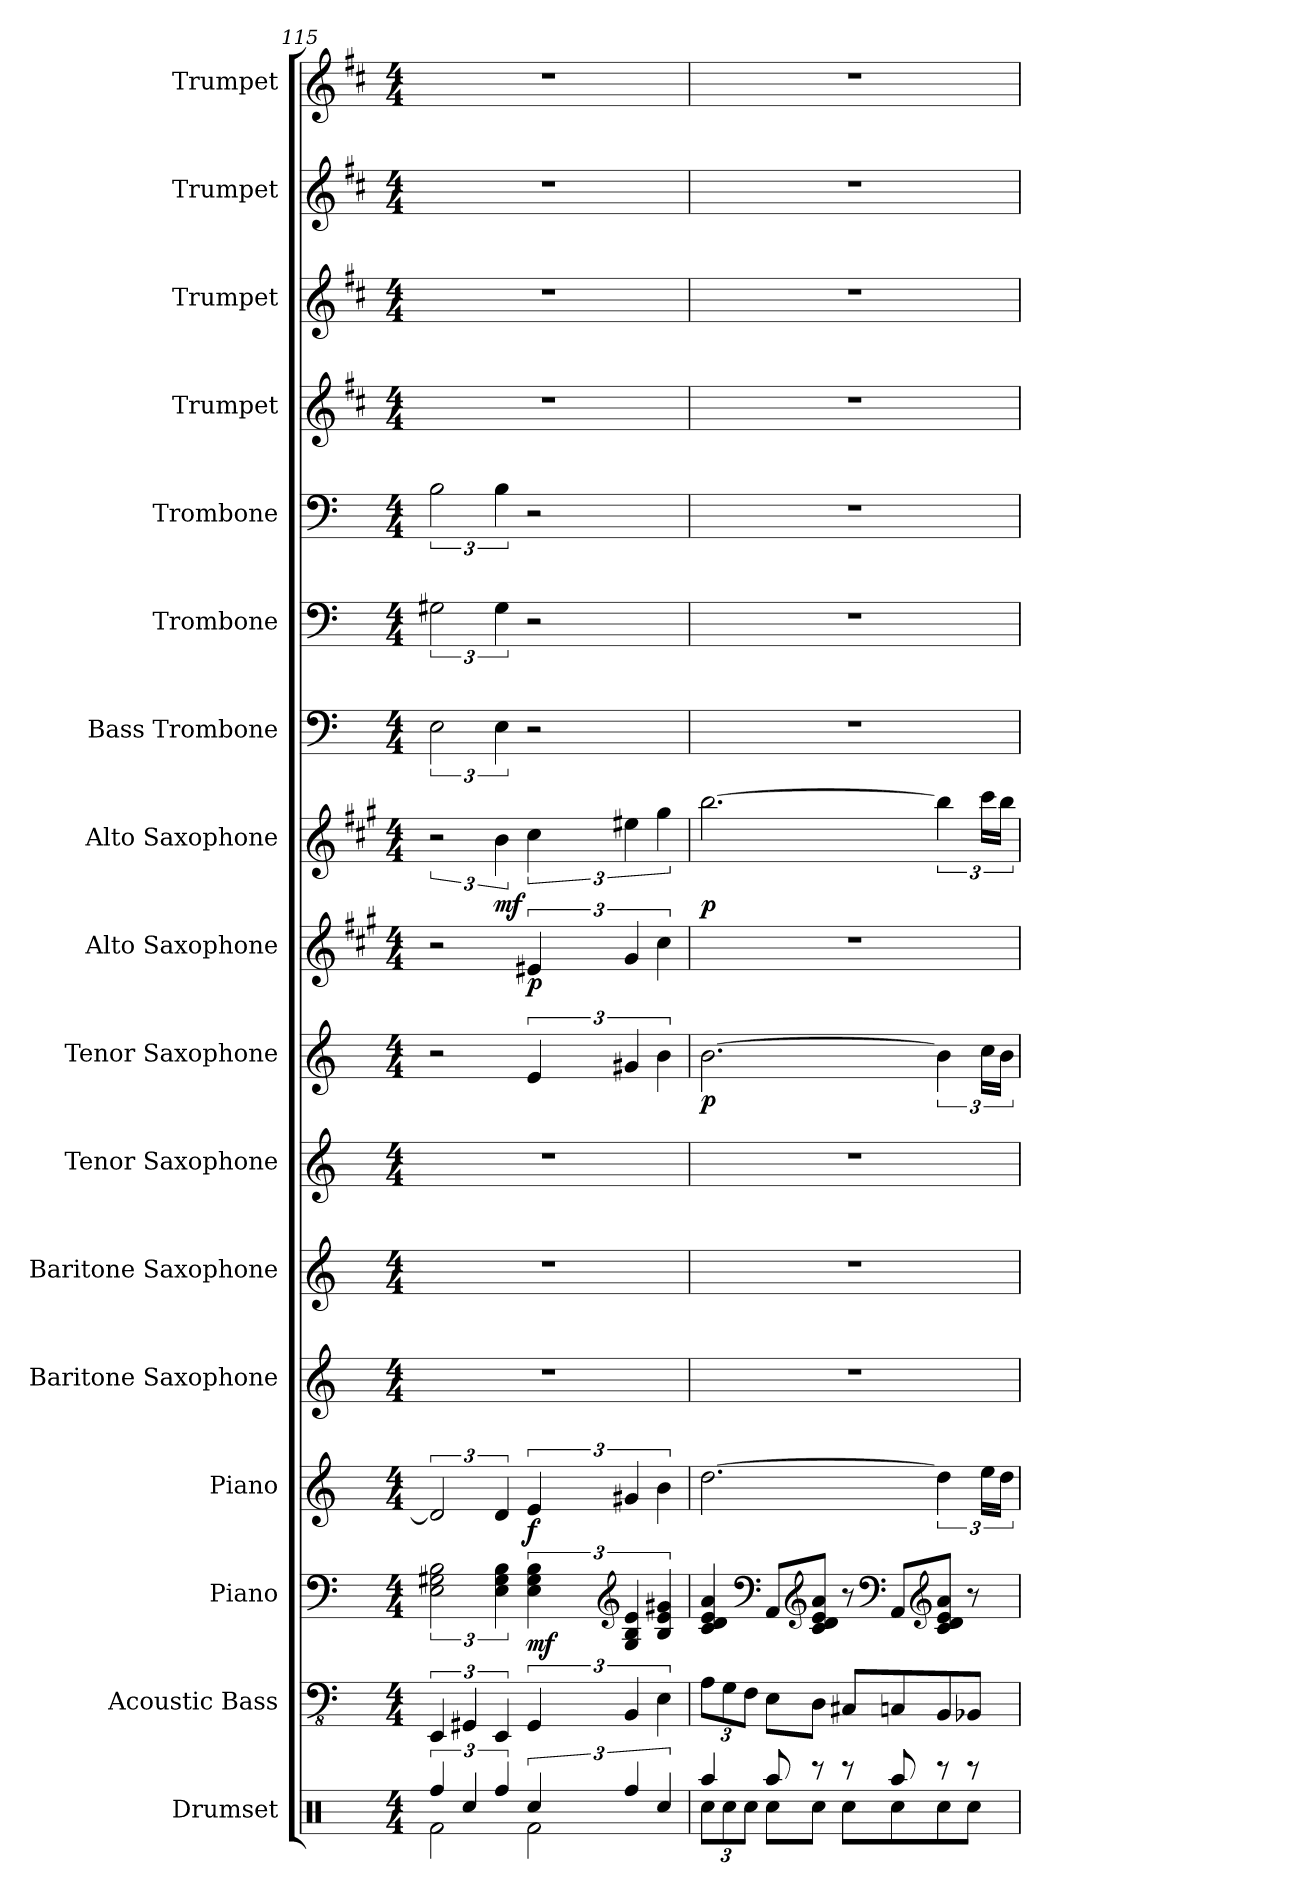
**kern	**kern	**kern	**dynam	**kern	**dynam	**kern	**kern	**kern	**kern	**dynam	**kern	**dynam	**kern	**dynam	**kern	**kern	**kern	**kern	**kern	**kern	**kern
*part17	*part16	*part15	*part15	*part14	*part14	*part13	*part12	*part11	*part10	*part10	*part9	*part9	*part8	*part8	*part7	*part6	*part5	*part4	*part3	*part2	*part1
*staff17	*staff16	*staff15	*staff15	*staff14	*staff14	*staff13	*staff12	*staff11	*staff10	*staff10	*staff9	*staff9	*staff8	*staff8	*staff7	*staff6	*staff5	*staff4	*staff3	*staff2	*staff1
*I"Drumset	*I"Acoustic Bass	*I"Piano	*	*I"Piano	*	*I"Baritone Saxophone	*I"Baritone Saxophone	*I"Tenor Saxophone	*I"Tenor Saxophone	*	*I"Alto Saxophone	*	*I"Alto Saxophone	*	*I"Bass Trombone	*I"Trombone	*I"Trombone	*I"Trumpet	*I"Trumpet	*I"Trumpet	*I"Trumpet
*I'Drs.	*I'Bass	*I'Pno.	*	*I'Pno.	*	*I'Bar. Sax.	*I'Bar. Sax.	*I'T. Sax.	*I'T. Sax.	*	*I'A. Sax.	*	*I'A. Sax.	*	*I'B. Tbn.	*I'Tbn.	*I'Tbn.	*I'Tpt.	*I'Tpt.	*I'Tpt.	*I'Tpt.
*clefX	*clefFv4	*clefF4	*	*clefG2	*	*clefG2	*clefG2	*clefG2	*clefG2	*	*clefG2	*	*clefG2	*	*clefF4	*clefF4	*clefF4	*clefG2	*clefG2	*clefG2	*clefG2
*	*	*	*	*	*	*ITrd12c21	*ITrd12c21	*ITrd8c14	*ITrd8c14	*	*ITrd5c9	*	*ITrd5c9	*	*	*	*	*ITrd1c2	*ITrd1c2	*ITrd1c2	*ITrd1c2
*k[]	*k[]	*k[]	*	*k[]	*	*k[]	*k[]	*k[]	*k[]	*	*k[]	*	*k[]	*	*k[]	*k[]	*k[]	*k[]	*k[]	*k[]	*k[]
*M4/4	*M4/4	*M4/4	*	*M4/4	*	*M4/4	*M4/4	*M4/4	*M4/4	*	*M4/4	*	*M4/4	*	*M4/4	*M4/4	*M4/4	*M4/4	*M4/4	*M4/4	*M4/4
=115	=115	=115	=115	=115	=115	=115	=115	=115	=115	=115	=115	=115	=115	=115	=115	=115	=115	=115	=115	=115	=115
*^	*	*	*	*	*	*	*	*	*	*	*	*	*	*	*	*	*	*	*	*	*
6Rff/	2Rf\	6EEE/	3E\ 3G#X\ 3B\	.	3d/]	.	1r	1r	1r	2r	.	2r	.	3r	.	3E\	3G#X\	3B\	1r	1r	1r	1r
6Rcc/	.	6GGG#X/	.	.	.	.	.	.	.	.	.	.	.	.	.	.	.	.	.	.	.	.
!	!	!	!	!	!	!	!	!	!	!	!	!	!	!	!LO:DY:b	!	!	!	!	!	!	!
6Rff/	.	6EEE/	6E\ 6G#\ 6B\	.	6d/	.	.	.	.	.	.	.	.	6d\	mf	6E\	6G#\	6B\	.	.	.	.
!	!	!	!	!LO:DY:b	!	!LO:DY:b	!	!	!	!	!	!	!LO:DY:b	!	!	!	!	!	!	!	!	!
6Rcc/	2Rf\	6GGG#/	6E\ 6G#\ 6B\	mf	6e/	f	.	.	.	6E/	.	6G#X/	p	6e\	.	2r	2r	2r	.	.	.	.
*	*	*	*clefG2	*	*	*	*	*	*	*	*	*	*	*	*	*	*	*	*	*	*	*
6Rff/	.	6BBB/	6G#/ 6B/ 6e/	.	6g#X/	.	.	.	.	6G#X/	.	6B/	.	6g#X\	.	.	.	.	.	.	.	.
6Rcc/	.	6EE\	6B/ 6e/ 6g#X/	.	6b\	.	.	.	.	6B\	.	6e\	.	6b\	.	.	.	.	.	.	.	.
=116	=116	=116	=116	=116	=116	=116	=116	=116	=116	=116	=116	=116	=116	=116	=116	=116	=116	=116	=116	=116	=116	=116
*	*Xbrackettup	*Xbrackettup	*	*	*	*	*	*	*	*	*	*	*	*	*	*	*	*	*	*	*	*
!	!	!	!	!	!	!	!	!	!	!	!LO:DY:b	!	!	!	!LO:DY:b	!	!	!	!	!	!	!
4Raa/	12Rcc\L	12AA\L	4c/ 4d/ 4e/ 4a/	.	[2.dd\	.	1r	1r	1r	[2.B\	p	1r	.	[2.dd\	p	1r	1r	1r	1r	1r	1r	1r
.	12Rcc\	12GG\	.	.	.	.	.	.	.	.	.	.	.	.	.	.	.	.	.	.	.	.
.	12Rcc\J	12FF\J	.	.	.	.	.	.	.	.	.	.	.	.	.	.	.	.	.	.	.	.
*	*	*	*clefF4	*	*	*	*	*	*	*	*	*	*	*	*	*	*	*	*	*	*	*
8Raa/	8Rcc\L	8EE\L	8AA/L	.	.	.	.	.	.	.	.	.	.	.	.	.	.	.	.	.	.	.
*	*	*	*clefG2	*	*	*	*	*	*	*	*	*	*	*	*	*	*	*	*	*	*	*
8r	8Rcc\J	8DD\J	8c/ 8d/ 8e/ 8a/J	.	.	.	.	.	.	.	.	.	.	.	.	.	.	.	.	.	.	.
8r	8Rcc\L	8CC#X/L	8r	.	.	.	.	.	.	.	.	.	.	.	.	.	.	.	.	.	.	.
*	*	*	*clefF4	*	*	*	*	*	*	*	*	*	*	*	*	*	*	*	*	*	*	*
8Raa/	8Rcc\	8CCn/	8AA/L	.	.	.	.	.	.	.	.	.	.	.	.	.	.	.	.	.	.	.
*	*	*	*clefG2	*	*	*	*	*	*	*	*	*	*	*	*	*	*	*	*	*	*	*
8r	8Rcc\	8BBB/	8c/ 8d/ 8e/ 8a/J	.	6dd\]	.	.	.	.	6B\]	.	.	.	6dd\]	.	.	.	.	.	.	.	.
8r	8Rcc\J	8BBB-X/J	8r	.	.	.	.	.	.	.	.	.	.	.	.	.	.	.	.	.	.	.
.	.	.	.	.	24ee\LL	.	.	.	.	24c\LL	.	.	.	24ee\LL	.	.	.	.	.	.	.	.
.	.	.	.	.	24dd\JJ	.	.	.	.	24B\JJ	.	.	.	24dd\JJ	.	.	.	.	.	.	.	.
*v	*v	*	*	*	*	*	*	*	*	*	*	*	*	*	*	*	*	*	*	*	*	*
=	=	=	=	=	=	=	=	=	=	=	=	=	=	=	=	=	=	=	=	=	=
*-	*-	*-	*-	*-	*-	*-	*-	*-	*-	*-	*-	*-	*-	*-	*-	*-	*-	*-	*-	*-	*-
